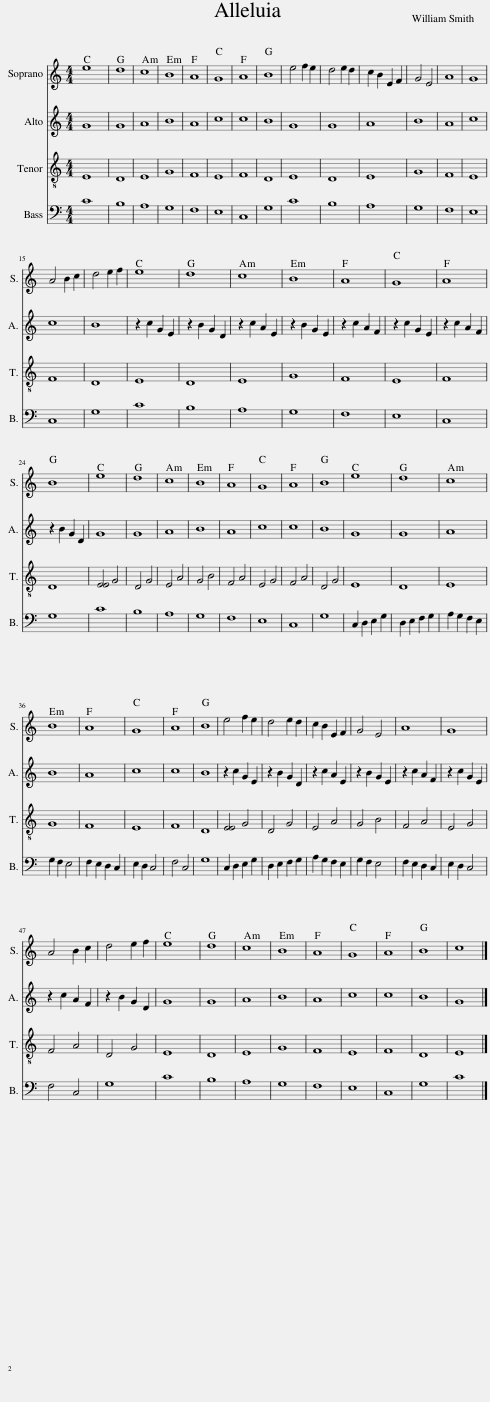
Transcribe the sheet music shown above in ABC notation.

X:1
%%score 1 2 3 4
L:1/8
M:4/4
I:linebreak $
K:C
V:1 treble
V:2 treble
V:3 treble-8
V:4 bass
V:1
 e8 | d8 | c8 | B8 | A8 | %5
 G8 | A8 | B8 | e4 f2 e2 | d4 e2 d2 | %10
 c2 B2 E2 F2 | G4 E4 | A8 | G8 |$ A4 B2 c2 | %15
 d4 e2 f2 | e8 | d8 | c8 | B8 | %20
 A8 | G8 | A8 |$ B8 | e8 | %25
 d8 | c8 | B8 | A8 | G8 | %30
 A8 | B8 | e8 | d8 | c8 |$ %35
 B8 | A8 | G8 | A8 | B8 | %40
 e4 f2 e2 | d4 e2 d2 | c2 B2 E2 F2 | G4 E4 | A8 | %45
 G8 |$ A4 B2 c2 | d4 e2 f2 | e8 | d8 | %50
 c8 | B8 | A8 | G8 | A8 | %55
 B8 | c8 |] %57
V:2
 G8 | G8 | A8 | B8 | A8 | %5
 c8 | c8 | B8 | G8 | G8 | %10
 A8 | B8 | A8 | c8 |$ c8 | %15
 B8 | z2 c2 G2 E2 | z2 B2 G2 D2 | z2 c2 A2 E2 | z2 B2 G2 E2 | %20
 z2 c2 A2 F2 | z2 c2 G2 E2 | z2 c2 A2 F2 |$ z2 B2 G2 D2 | G8 | %25
 G8 | A8 | B8 | A8 | c8 | %30
 c8 | B8 | G8 | G8 | A8 |$ %35
 B8 | A8 | c8 | c8 | B8 | %40
 z2 c2 G2 E2 | z2 B2 G2 D2 | z2 c2 A2 E2 | z2 B2 G2 E2 | z2 c2 A2 F2 | %45
 z2 c2 G2 E2 |$ z2 c2 A2 F2 | z2 B2 G2 D2 | G8 | G8 | %50
 A8 | B8 | A8 | c8 | c8 | %55
 B8 | G8 |] %57
V:3
 E8 | D8 | E8 | G8 | F8 | %5
 E8 | F8 | D8 | E8 | D8 | %10
 E8 | G8 | F8 | E8 |$ F8 | %15
 D8 | E8 | D8 | E8 | G8 | %20
 F8 | E8 | F8 |$ D8 | [EE]4 G4 | %25
 D4 G4 | E4 A4 | G4 B4 | F4 A4 | E4 G4 | %30
 F4 A4 | D4 G4 | E8 | D8 | E8 |$ %35
 G8 | F8 | E8 | F8 | D8 | %40
 [EE]4 G4 | D4 G4 | E4 A4 | G4 B4 | F4 A4 | %45
 E4 G4 |$ F4 A4 | D4 G4 | E8 | D8 | %50
 E8 | G8 | F8 | E8 | F8 | %55
 D8 | E8 |] %57
V:4
 C8 | B,8 | A,8 | G,8 | F,8 | %5
 E,8 | C,8 | G,8 | C8 | B,8 | %10
 A,8 | G,8 | F,8 | E,8 |$ C,8 | %15
 G,8 | C8 | B,8 | A,8 | G,8 | %20
 F,8 | E,8 | C,8 |$ G,8 | C8 | %25
 B,8 | A,8 | G,8 | F,8 | E,8 | %30
 C,8 | G,8 | C,2 D,2 E,2 G,2 | D,2 E,2 F,2 G,2 | A,2 G,2 F,2 E,2 |$ %35
 G,2 F,2 E,4 | F,2 E,2 D,2 C,2 | E,2 D,2 C,4 | F,4 C,4 | G,8 | %40
 C,2 D,2 E,2 G,2 | D,2 E,2 F,2 G,2 | A,2 G,2 F,2 E,2 | G,2 F,2 E,4 | F,2 E,2 D,2 C,2 | %45
 E,2 D,2 C,4 |$ F,4 C,4 | G,8 | C8 | B,8 | %50
 A,8 | G,8 | F,8 | E,8 | C,8 | %55
 G,8 | C8 |] %57
